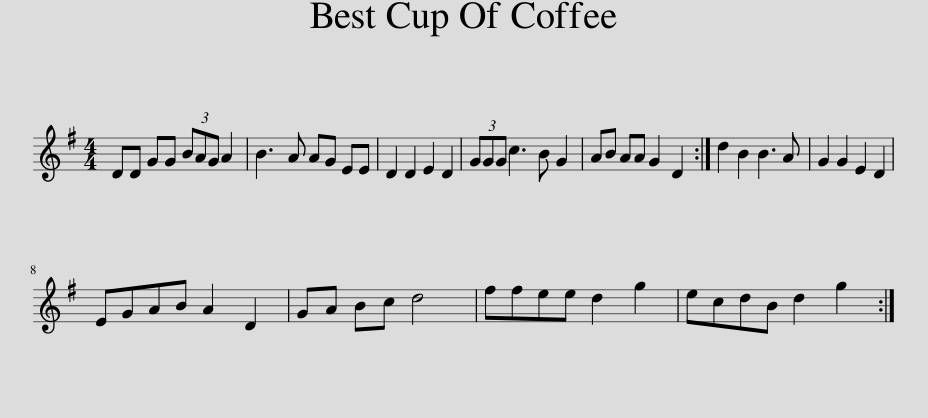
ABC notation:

X:1
L:1/8
M:4/4
I:linebreak $
K:G
V:1 treble
V:1
 DD GG (3BAG A2 | B3 A AG EE | D2 D2 E2 D2 | (3GGG c3 B G2 | AB AA G2 D2 :| %5
 d2 B2 B3 A | G2 G2 E2 D2 |$ EGAB A2 D2 | GA Bc d4 | ffee d2 g2 | %10
 ecdB d2 g2 :| %11
